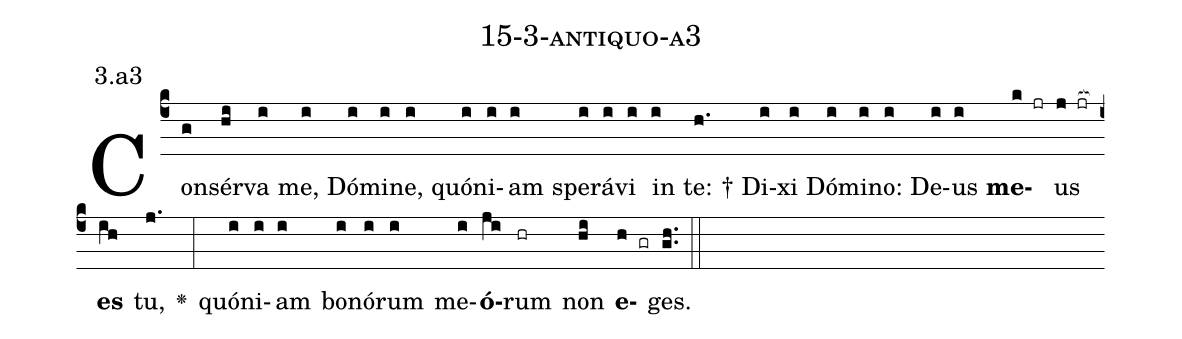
name: 15-3-antiquo-a3;
annotation: 3.a3;
%%
(c4)Con(g)sér(hi)va(i) me,(i) Dó(i)mi(i)ne,(i) quón(i)i(i)am(i) spe(i)rá(i)vi(i) in(i) te: †(h.) Di(i)xi(i) Dó(i)mi(i)no:(i) De(i)us(i) <b>me</b>(k jr)us(j jr[ocb:1{]) <b>es</b>(ih[ocb:0}]) tu,(j.) <v>\greheightstar</v>(:) quón(i)i(i)am(i) bo(i)nó(i)rum(i) me(i)<b>ó</b>(ji)rum(hr) non(hi) <b>e</b>(h gr)ges.(gh..) (::)


%E(i) u(i) o(ji) u(hi) a(h) e.(gh..) (::)
